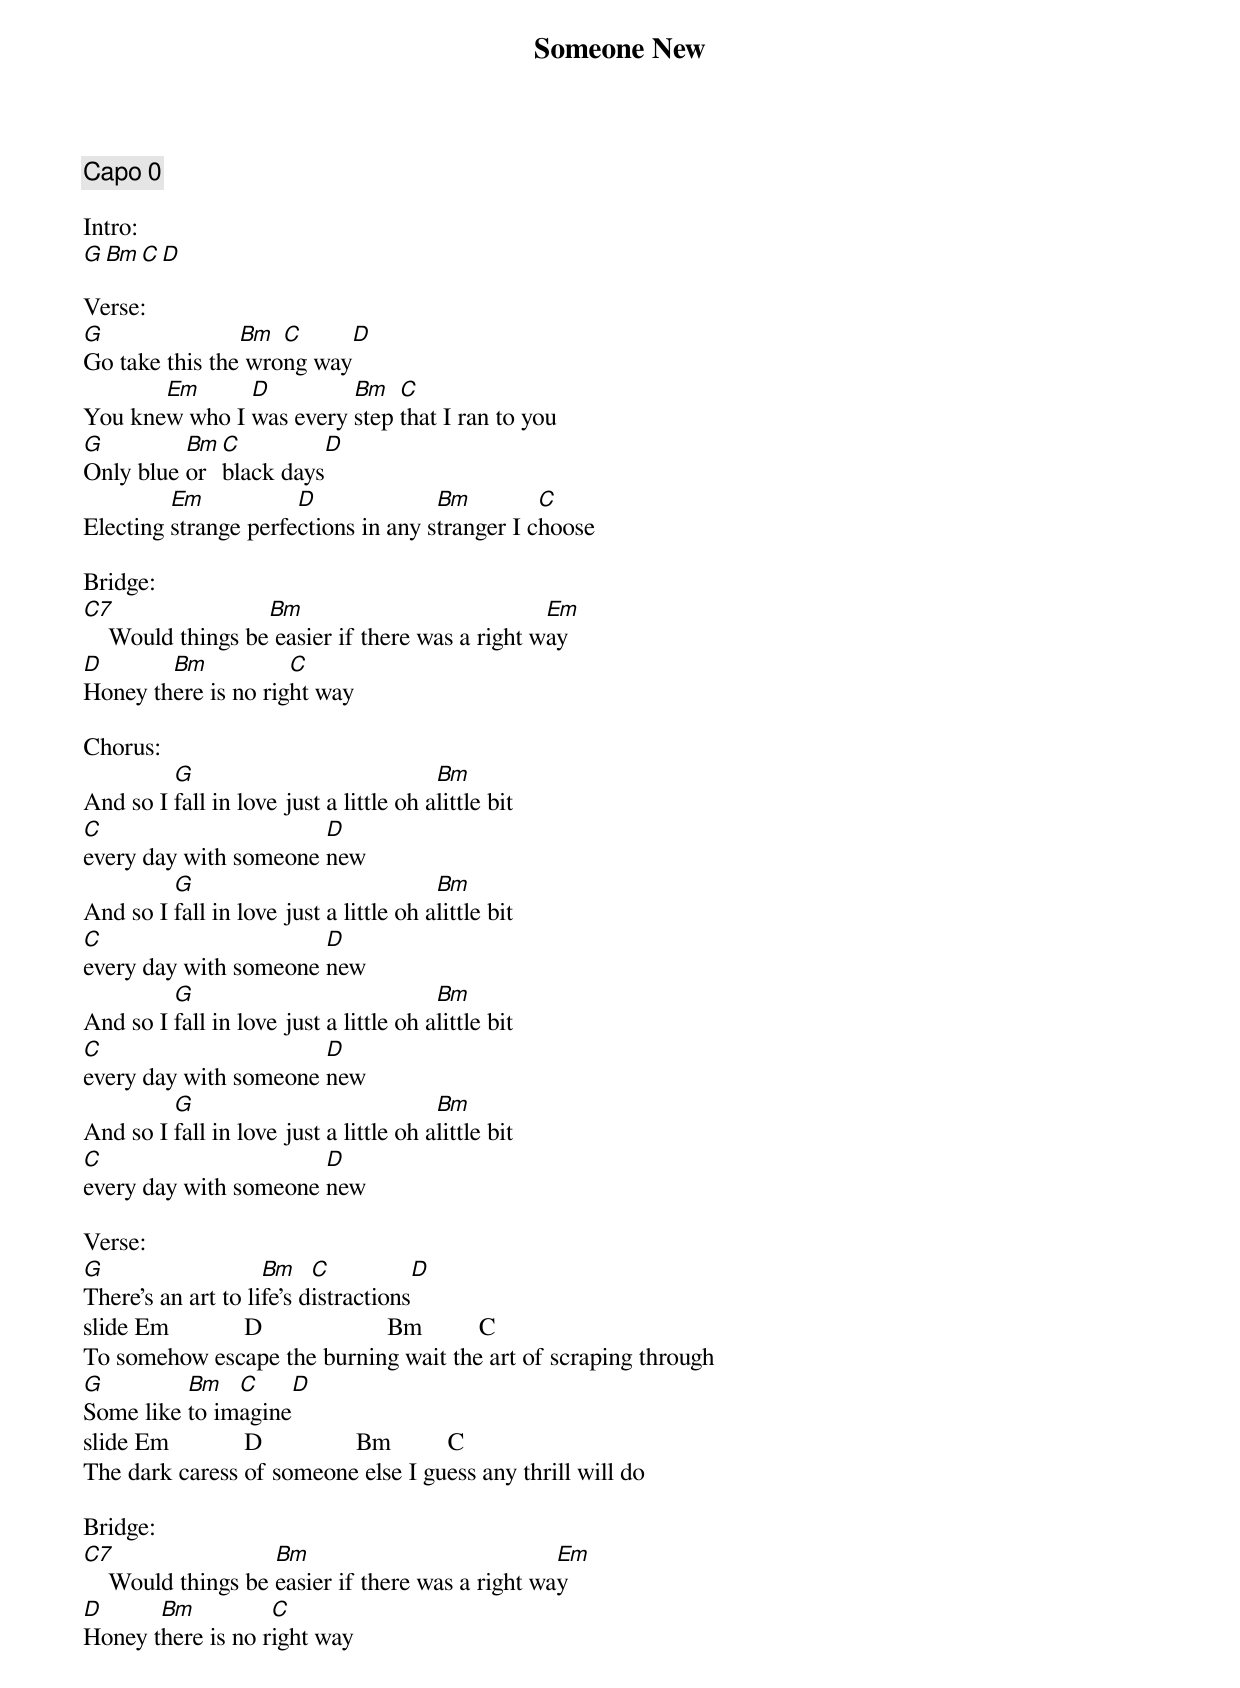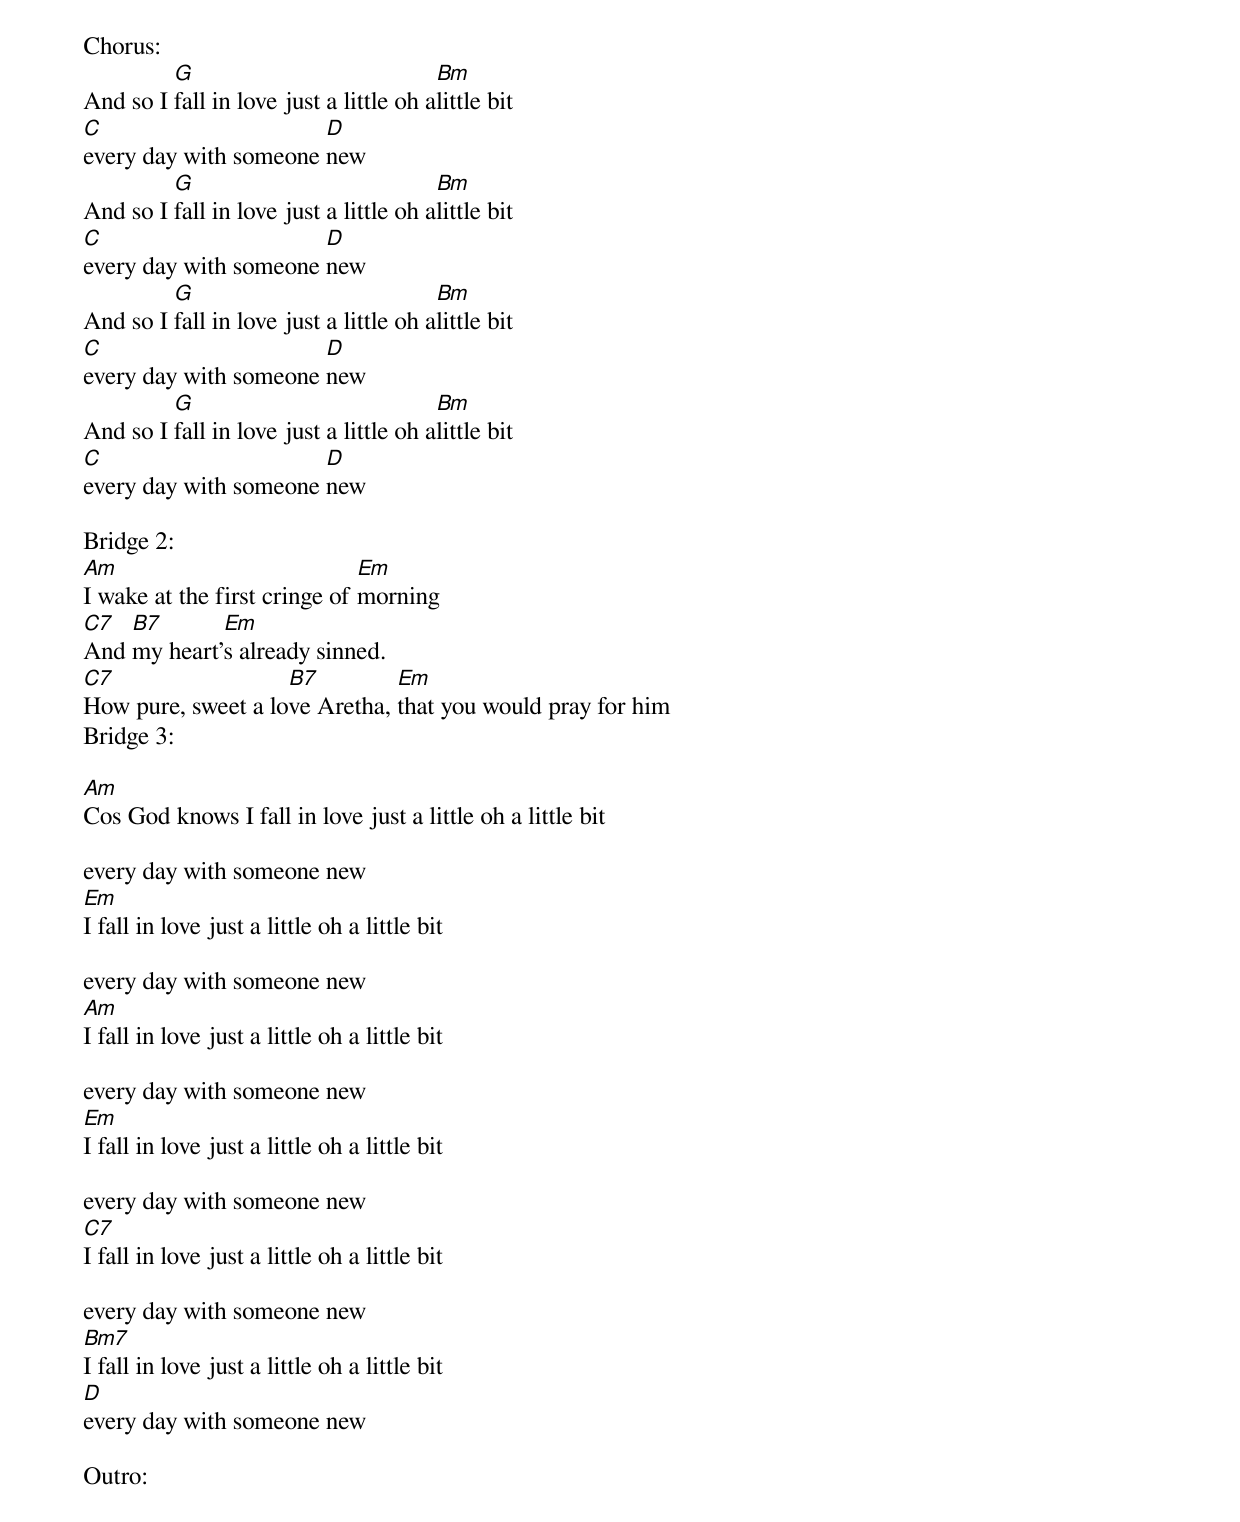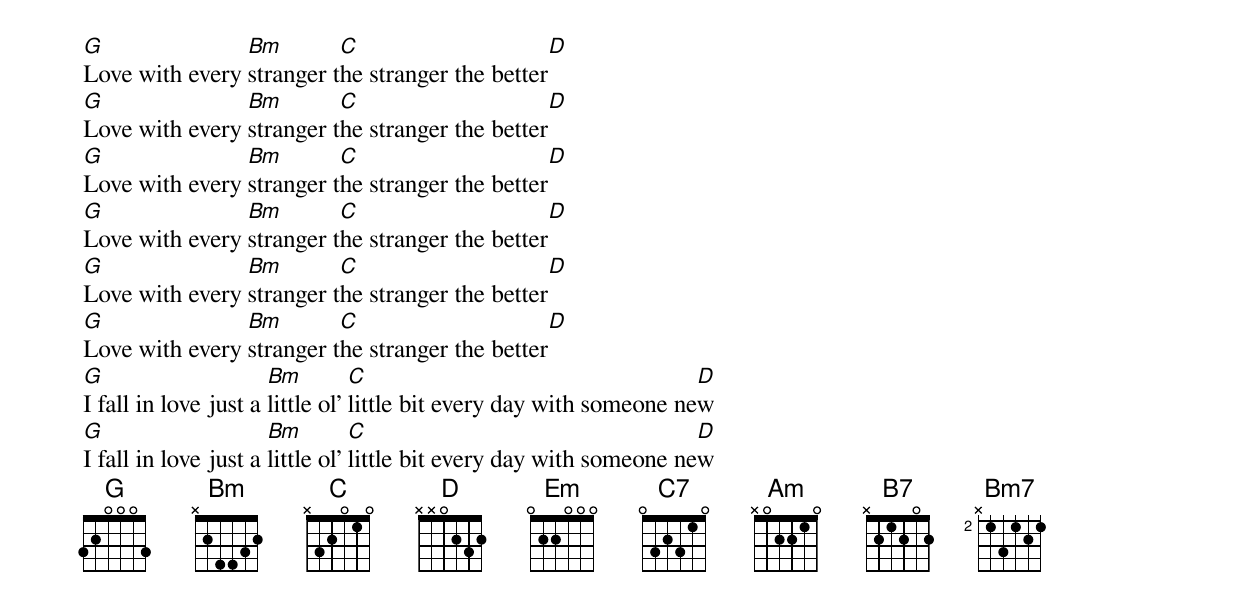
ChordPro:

{title:Someone New}
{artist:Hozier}
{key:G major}
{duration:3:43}
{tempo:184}
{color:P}

{comment: Capo 0}

Intro:
[G][Bm][C][D]

Verse:
[G]Go take this the[Bm] wro[C]ng way[D]
You kne[Em]w who I [D]was every [Bm]step [C]that I ran to you
[G]Only blue [Bm]or [C]black days[D]
Electing [Em]strange perfe[D]ctions in any s[Bm]tranger I c[C]hoose

Bridge:
[C7]    Would things be[Bm] easier if there was a right w[Em]ay
[D]Honey th[Bm]ere is no rig[C]ht way

Chorus:
And so I [G]fall in love just a little oh a[Bm]little bit
[C]every day with someone [D]new
And so I [G]fall in love just a little oh a[Bm]little bit
[C]every day with someone [D]new
And so I [G]fall in love just a little oh a[Bm]little bit
[C]every day with someone [D]new
And so I [G]fall in love just a little oh a[Bm]little bit
[C]every day with someone [D]new

Verse:
[G]There's an art to li[Bm]fe's d[C]istractions[D]
slide Em            D                    Bm         C
To somehow escape the burning wait the art of scraping through
[G]Some like [Bm]to im[C]agine[D]
slide Em            D               Bm         C
The dark caress of someone else I guess any thrill will do

Bridge:
[C7]    Would things be [Bm]easier if there was a right wa[Em]y
[D]Honey t[Bm]here is no r[C]ight way

Chorus:
And so I [G]fall in love just a little oh a[Bm]little bit
[C]every day with someone [D]new
And so I [G]fall in love just a little oh a[Bm]little bit
[C]every day with someone [D]new
And so I [G]fall in love just a little oh a[Bm]little bit
[C]every day with someone [D]new
And so I [G]fall in love just a little oh a[Bm]little bit
[C]every day with someone [D]new

Bridge 2:
[Am]I wake at the first cringe of [Em]morning
[C7]And [B7]my heart'[Em]s already sinned.
[C7]How pure, sweet a lo[B7]ve Aretha, [Em]that you would pray for him
Bridge 3:

[Am]Cos God knows I fall in love just a little oh a little bit

every day with someone new
[Em]I fall in love just a little oh a little bit

every day with someone new
[Am]I fall in love just a little oh a little bit

every day with someone new
[Em]I fall in love just a little oh a little bit

every day with someone new
[C7]I fall in love just a little oh a little bit

every day with someone new
[Bm7]I fall in love just a little oh a little bit
[D]every day with someone new

Outro:
[G]Love with every [Bm]stranger t[C]he stranger the better[D]
[G]Love with every [Bm]stranger t[C]he stranger the better[D]
[G]Love with every [Bm]stranger t[C]he stranger the better[D]
[G]Love with every [Bm]stranger t[C]he stranger the better[D]
[G]Love with every [Bm]stranger t[C]he stranger the better[D]
[G]Love with every [Bm]stranger t[C]he stranger the better[D]
[G]I fall in love just a [Bm]little ol' [C]little bit every day with someone ne[D]w
[G]I fall in love just a [Bm]little ol' [C]little bit every day with someone ne[D]w
